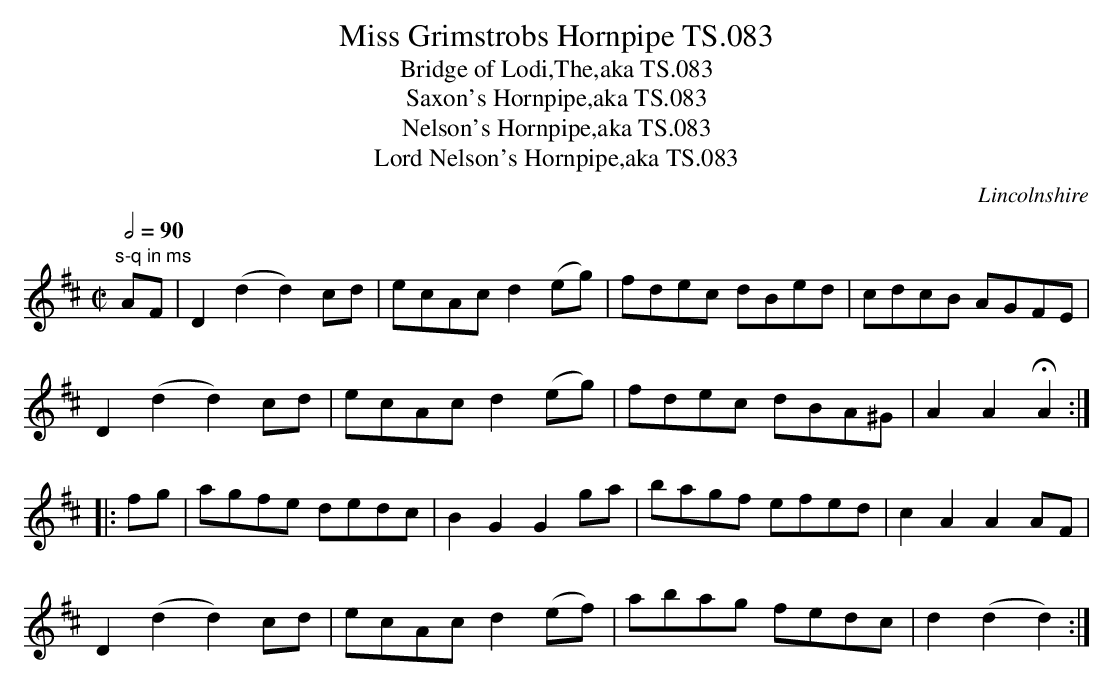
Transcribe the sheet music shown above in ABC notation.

X:1
T:Miss Grimstrobs Hornpipe TS.083
T:Bridge of Lodi,The,aka TS.083
T:Saxon's Hornpipe,aka TS.083
T:Nelson's Hornpipe,aka TS.083
T:Lord Nelson's Hornpipe,aka TS.083
L:1/8
M:C|
O:Lincolnshire
Q:1/2=90
K:D
"s-q in ms"AF|D2(d2d2)cd|ecAc d2 (eg)|fdec dBed|cdcB AGFE|!
D2(d2d2) cd|ecAcd2(eg)|fdec dBA^G|A2A2HA2:|!
|:fg|agfe dedc|B2G2G2ga|bagf efed|c2A2A2AF|!
D2(d2d2)cd|ecAc d2(ef)|abag fedc|d2(d2d2):|]
